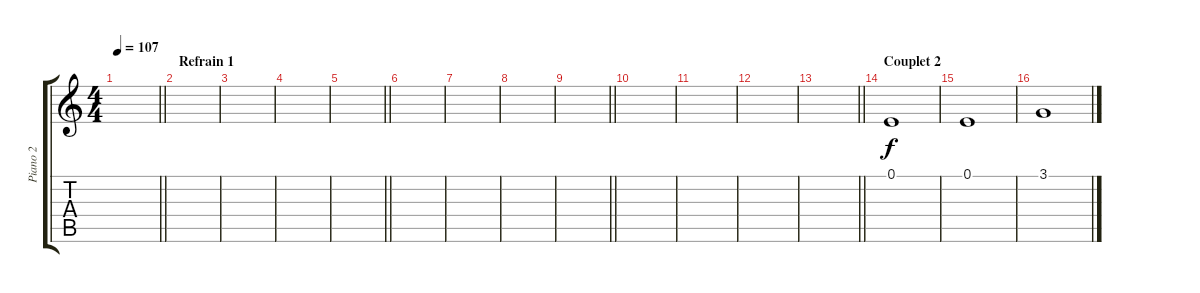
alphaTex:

\track ("Piano 2" "Piano 2") {instrument acousticgrandpiano}
\staff {score tabs}
\tuning (E4 B3 G3 D3 A2 E2) {hide}
\ts (4 4)
\tempo 107
\clef g2
\barLineRight lightlight
\ks c
|
\section ("" "Refrain 1")
|
|
|
\barLineRight lightlight
|
|
|
|
\barLineRight lightlight
|
|
|
|
\barLineRight lightlight
|
\section ("" "Couplet 2")
0.1.1 |
0.1.1 |
3.1.1
